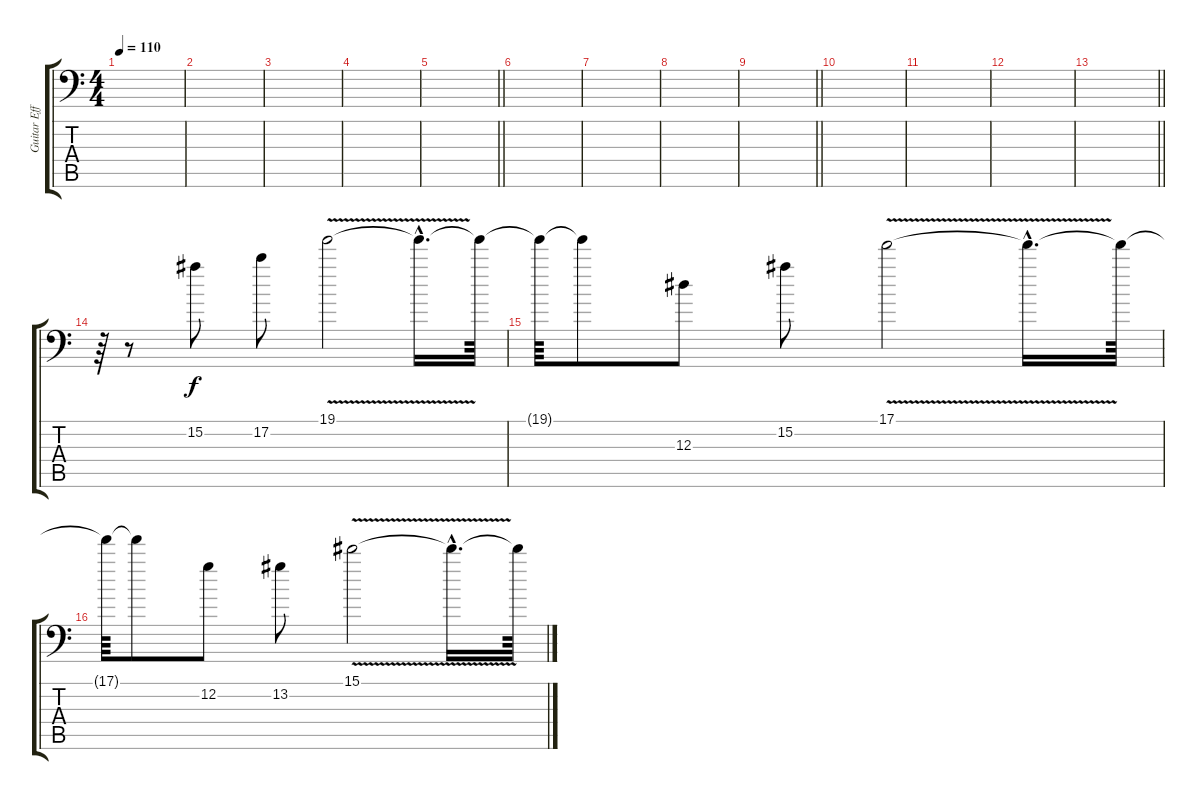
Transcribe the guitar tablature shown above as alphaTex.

\track ("Guitar Effects" "Guitar Eff") {instrument electricguitarclean}
\staff {score tabs}
\tuning (C4 G3 Eb3 Bb2 F2 Bb1) {hide}
\ts (4 4)
\tempo 110
\clef f4
\ks c
|
|
|
|
\barLineRight lightlight
|
|
|
|
\barLineRight lightlight
|
|
|
|
\barLineRight lightlight
|
r.64 r.8 15.2.8 17.2.8 19.1{v}.2 19.1{hac t}.16{d} 19.1{t}.64 |
19.1{t}.64 19.1{t}.8 12.3.8 15.2.8 17.1{v}.2 17.1{hac t}.16{d} 17.1{t}.64 |
17.1{t}.64 17.1{t}.8 12.2.8 13.2.8 15.1{v}.2 15.1{hac t}.16{d} 15.1{t}.64
